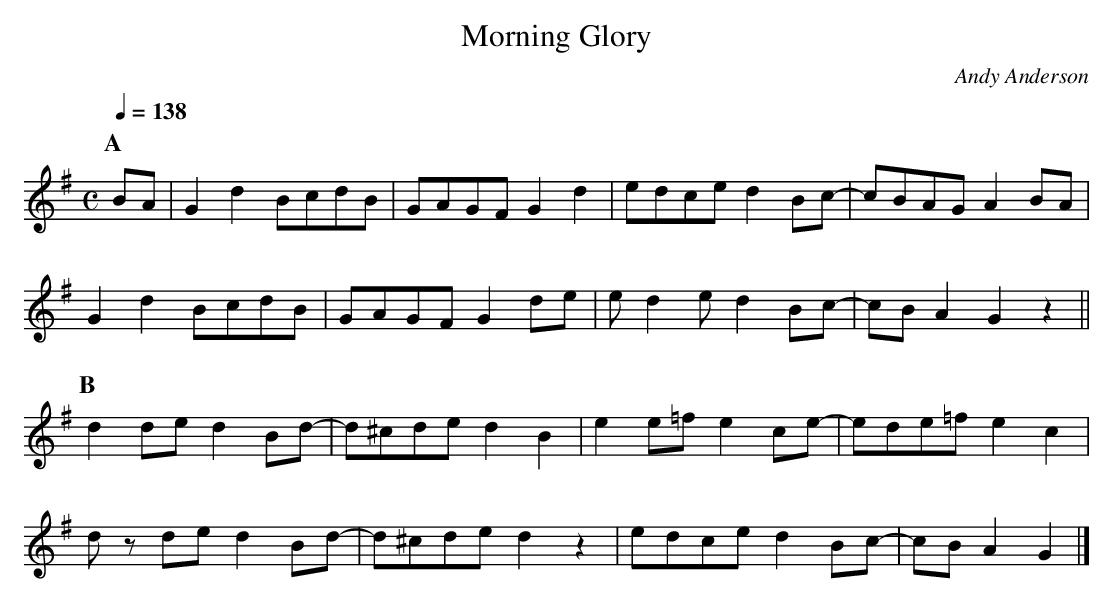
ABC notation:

X:1
T:Morning Glory
M:C
L:1/8
C:Andy Anderson
Q:1/4=138
K:G Major
P:A
BA | G2 d2 BcdB | GAGF G2 d2 | edce d2 Bc- | cBAG A2 BA |
G2 d2 BcdB | GAGF G2 de | e d2 e d2 Bc- | cB A2 G2 z2 ||
P:B
d2 de d2 Bd- | d^cde d2 B2 | e2 e=f e2 ce- | ede=f e2 c2 |
d z de d2 Bd- | d^cde d2 z2 | edce d2 Bc- | cB A2 G2 |]
